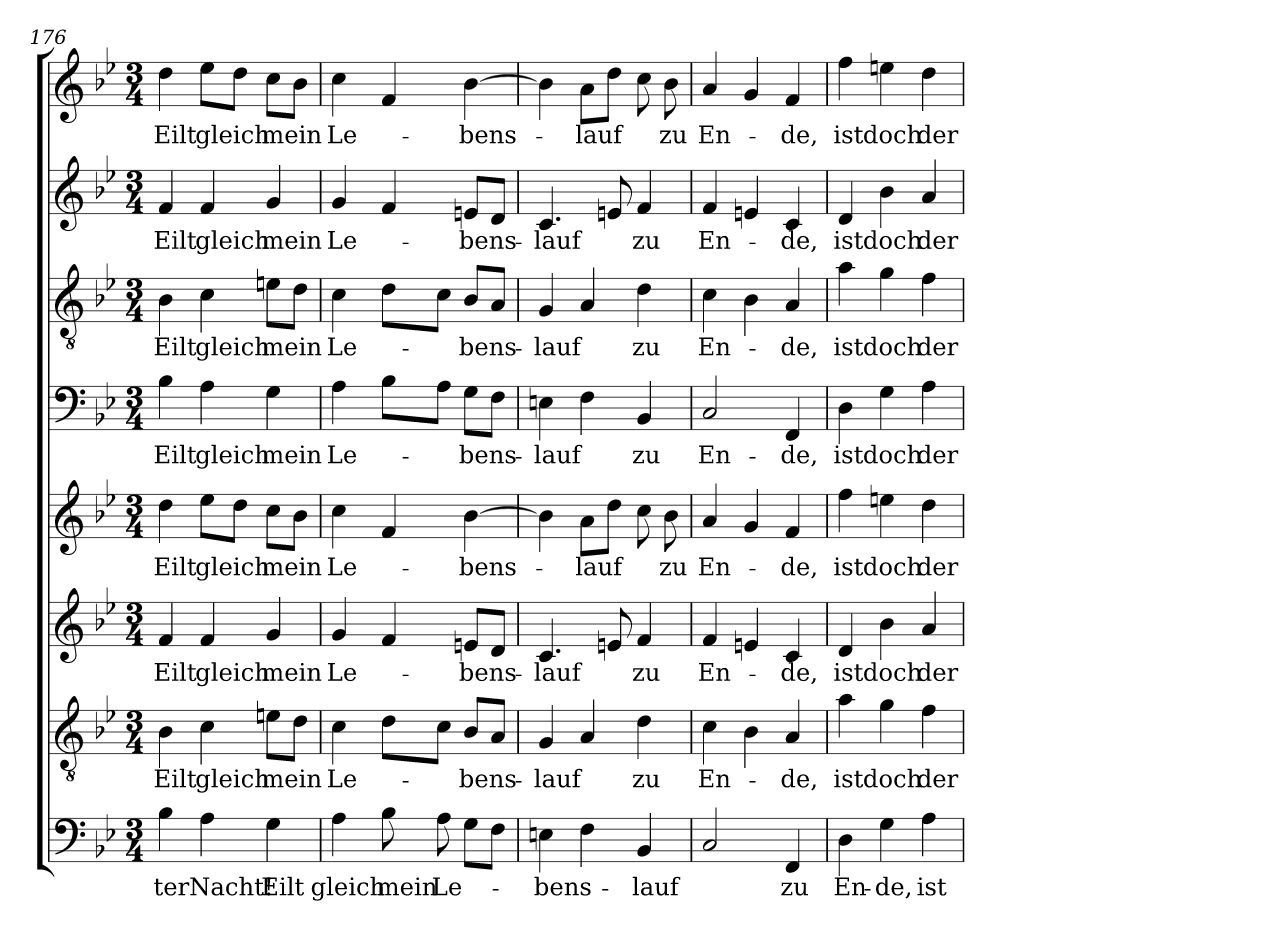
**kern	**text	**kern	**text	**kern	**text	**kern	**text	**kern	**text	**kern	**text	**kern	**text	**kern	**text
*part8	*part8	*part7	*part7	*part6	*part6	*part5	*part5	*part4	*part4	*part3	*part3	*part2	*part2	*part1	*part1
*staff8	*staff8	*staff7	*staff7	*staff6	*staff6	*staff5	*staff5	*staff4	*staff4	*staff3	*staff3	*staff2	*staff2	*staff1	*staff1
*clefF4	*	*clefGv2	*	*clefG2	*	*clefG2	*	*clefF4	*	*clefGv2	*	*clefG2	*	*clefG2	*
*k[b-e-]	*	*k[b-e-]	*	*k[b-e-]	*	*k[b-e-]	*	*k[b-e-]	*	*k[b-e-]	*	*k[b-e-]	*	*k[b-e-]	*
*B-:	*	*B-:	*	*B-:	*	*B-:	*	*B-:	*	*B-:	*	*B-:	*	*B-:	*
*M3/4	*	*M3/4	*	*M3/4	*	*M3/4	*	*M3/4	*	*M3/4	*	*M3/4	*	*M3/4	*
=176	=176	=176	=176	=176	=176	=176	=176	=176	=176	=176	=176	=176	=176	=176	=176
!	!LO:LY:b	!	!LO:LY:b	!	!LO:LY:b	!	!LO:LY:b	!	!LO:LY:b	!	!LO:LY:b	!	!LO:LY:b	!	!LO:LY:b
4B-\	-ter	4B-\	Eilt	4f/	Eilt	4dd\	Eilt	4B-\	Eilt	4B-\	Eilt	4f/	Eilt	4dd\	Eilt
!	!LO:LY:b	!	!LO:LY:b	!	!LO:LY:b	!	!LO:LY:b	!	!LO:LY:b	!	!LO:LY:b	!	!LO:LY:b	!	!LO:LY:b
4A\	Nacht!	4c\	gleich	4f/	gleich	8ee-\L	gleich	4A\	gleich	4c\	gleich	4f/	gleich	8ee-\L	gleich
.	.	.	.	.	.	8dd\J	.	.	.	.	.	.	.	8dd\J	.
!	!LO:LY:b	!	!LO:LY:b	!	!LO:LY:b	!	!LO:LY:b	!	!LO:LY:b	!	!LO:LY:b	!	!LO:LY:b	!	!LO:LY:b
4G\	Eilt	8en\L	mein	4g/	mein	8cc\L	mein	4G\	mein	8en\L	mein	4g/	mein	8cc\L	mein
.	.	8d\J	.	.	.	8b-\J	.	.	.	8d\J	.	.	.	8b-\J	.
=177	=177	=177	=177	=177	=177	=177	=177	=177	=177	=177	=177	=177	=177	=177	=177
!	!LO:LY:b	!	!LO:LY:b	!	!LO:LY:b	!	!LO:LY:b	!	!LO:LY:b	!	!LO:LY:b	!	!LO:LY:b	!	!LO:LY:b
4A\	gleich	4c\	Le-	4g/	Le-	4cc\	Le-	4A\	Le-	4c\	Le-	4g/	Le-	4cc\	Le-
!	!LO:LY:b	!	!	!	!	!	!	!	!	!	!	!	!	!	!
8B-\	mein	8d\L	.	4f/	.	4f/	.	8B-\L	.	8d\L	.	4f/	.	4f/	.
!	!LO:LY:b	!	!	!	!	!	!	!	!	!	!	!	!	!	!
8A\	Le-	8c\J	.	.	.	.	.	8A\J	.	8c\J	.	.	.	.	.
!	!	!	!LO:LY:b	!	!LO:LY:b	!	!LO:LY:b	!	!LO:LY:b	!	!LO:LY:b	!	!LO:LY:b	!	!LO:LY:b
8G\L	.	8B-/L	-bens-	8en/L	-bens-	[4b-\	-bens-	8G\L	-bens-	8B-/L	-bens-	8en/L	-bens-	[4b-\	-bens-
8F\J	.	8A/J	.	8d/J	.	.	.	8F\J	.	8A/J	.	8d/J	.	.	.
!!LO:PB:g=z
=178	=178	=178	=178	=178	=178	=178	=178	=178	=178	=178	=178	=178	=178	=178	=178
!	!LO:LY:b	!	!LO:LY:b	!	!LO:LY:b	!	!	!	!LO:LY:b	!	!LO:LY:b	!	!LO:LY:b	!	!
4En\	-bens-	4G/	-lauf	4.c/	-lauf	4b-\]	.	4En\	-lauf	4G/	-lauf	4.c/	-lauf	4b-\]	.
!	!	!	!	!	!	!	!LO:LY:b	!	!	!	!	!	!	!	!LO:LY:b
4F\	.	4A/	.	.	.	8a\L	-lauf	4F\	.	4A/	.	.	.	8a\L	-lauf
.	.	.	.	8en/	.	8dd\J	.	.	.	.	.	8en/	.	8dd\J	.
!	!LO:LY:b	!	!LO:LY:b	!	!LO:LY:b	!	!	!	!LO:LY:b	!	!LO:LY:b	!	!LO:LY:b	!	!
4BB-/	-lauf	4d\	zu	4f/	zu	8cc\	.	4BB-/	zu	4d\	zu	4f/	zu	8cc\	.
!	!	!	!	!	!	!	!LO:LY:b	!	!	!	!	!	!	!	!LO:LY:b
.	.	.	.	.	.	8b-\	zu	.	.	.	.	.	.	8b-\	zu
=179	=179	=179	=179	=179	=179	=179	=179	=179	=179	=179	=179	=179	=179	=179	=179
!	!	!	!LO:LY:b	!	!LO:LY:b	!	!LO:LY:b	!	!LO:LY:b	!	!LO:LY:b	!	!LO:LY:b	!	!LO:LY:b
2C/	.	4c\	En-	4f/	En-	4a/	En-	2C/	En-	4c\	En-	4f/	En-	4a/	En-
.	.	4B-\	.	4en/	.	4g/	.	.	.	4B-\	.	4en/	.	4g/	.
!	!LO:LY:b	!	!LO:LY:b	!	!LO:LY:b	!	!LO:LY:b	!	!LO:LY:b	!	!LO:LY:b	!	!LO:LY:b	!	!LO:LY:b
4FF/	zu	4A/	-de,	4c/	-de,	4f/	-de,	4FF/	-de,	4A/	-de,	4c/	-de,	4f/	-de,
=180	=180	=180	=180	=180	=180	=180	=180	=180	=180	=180	=180	=180	=180	=180	=180
!	!LO:LY:b	!	!LO:LY:b	!	!LO:LY:b	!	!LO:LY:b	!	!LO:LY:b	!	!LO:LY:b	!	!LO:LY:b	!	!LO:LY:b
4D\	En-	4a\	ist	4d/	ist	4ff\	ist	4D\	ist	4a\	ist	4d/	ist	4ff\	ist
!	!LO:LY:b	!	!LO:LY:b	!	!LO:LY:b	!	!LO:LY:b	!	!LO:LY:b	!	!LO:LY:b	!	!LO:LY:b	!	!LO:LY:b
4G\	-de,	4g\	doch	4b-\	doch	4een\	doch	4G\	doch	4g\	doch	4b-\	doch	4een\	doch
!	!LO:LY:b	!	!LO:LY:b	!	!LO:LY:b	!	!LO:LY:b	!	!LO:LY:b	!	!LO:LY:b	!	!LO:LY:b	!	!LO:LY:b
4A\	ist	4f\	der	4a/	der	4dd\	der	4A\	der	4f\	der	4a/	der	4dd\	der
=	=	=	=	=	=	=	=	=	=	=	=	=	=	=	=
*-	*-	*-	*-	*-	*-	*-	*-	*-	*-	*-	*-	*-	*-	*-	*-
